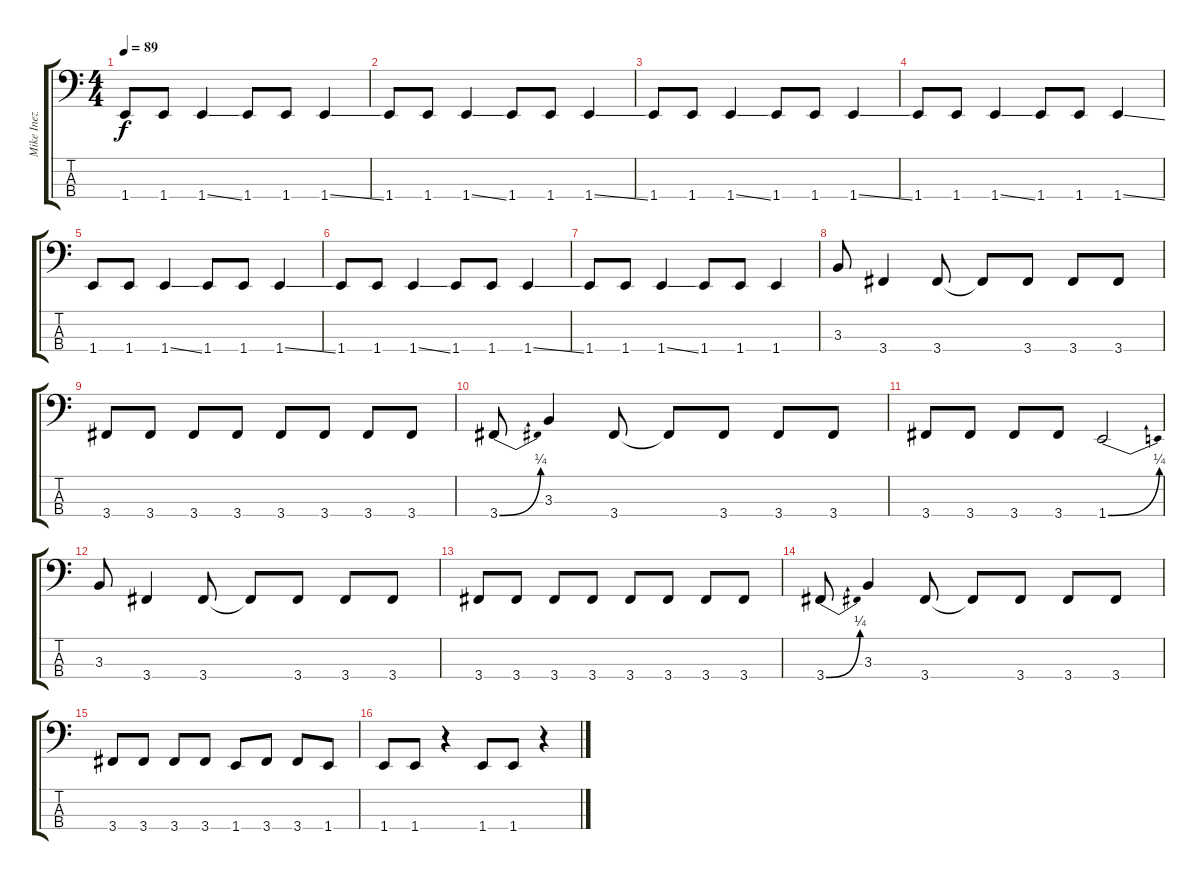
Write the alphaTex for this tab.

\track ("Mike Inez" "Mike Inez") {instrument electricbasspick}
\staff {score tabs}
\tuning (Gb2 Db2 Ab1 Eb1) {hide}
\ts (4 4)
\tempo 89
\clef f4
\ks c
1.4.8{dy f} 1.4.8 1.4{ss}.4 1.4.8 1.4.8 1.4{ss}.4 |
1.4.8 1.4.8 1.4{ss}.4 1.4.8 1.4.8 1.4{ss}.4 |
1.4.8 1.4.8 1.4{ss}.4 1.4.8 1.4.8 1.4{ss}.4 |
1.4.8 1.4.8 1.4{ss}.4 1.4.8 1.4.8 1.4{ss}.4 |
1.4.8 1.4.8 1.4{ss}.4 1.4.8 1.4.8 1.4{ss}.4 |
1.4.8 1.4.8 1.4{ss}.4 1.4.8 1.4.8 1.4{ss}.4 |
1.4.8 1.4.8 1.4{ss}.4 1.4.8 1.4.8 1.4.4 |
3.3.8 3.4.4 3.4.8 3.4{t}.8 3.4.8 3.4.8 3.4.8 |
3.4.8 3.4.8 3.4.8 3.4.8 3.4.8 3.4.8 3.4.8 3.4.8 |
3.4{be (bend 0 0 60 1)}.8 3.3.4 3.4.8 3.4{t}.8 3.4.8 3.4.8 3.4.8 |
3.4.8 3.4.8 3.4.8 3.4.8 1.4{be (bend 0 0 60 1)}.2 |
3.3.8 3.4.4 3.4.8 3.4{t}.8 3.4.8 3.4.8 3.4.8 |
3.4.8 3.4.8 3.4.8 3.4.8 3.4.8 3.4.8 3.4.8 3.4.8 |
3.4{be (bend 0 0 60 1)}.8 3.3.4 3.4.8 3.4{t}.8 3.4.8 3.4.8 3.4.8 |
3.4.8 3.4.8 3.4.8 3.4.8 1.4.8 3.4.8 3.4.8 1.4.8 |
1.4.8 1.4.8 r.4 1.4.8 1.4.8 r.4
